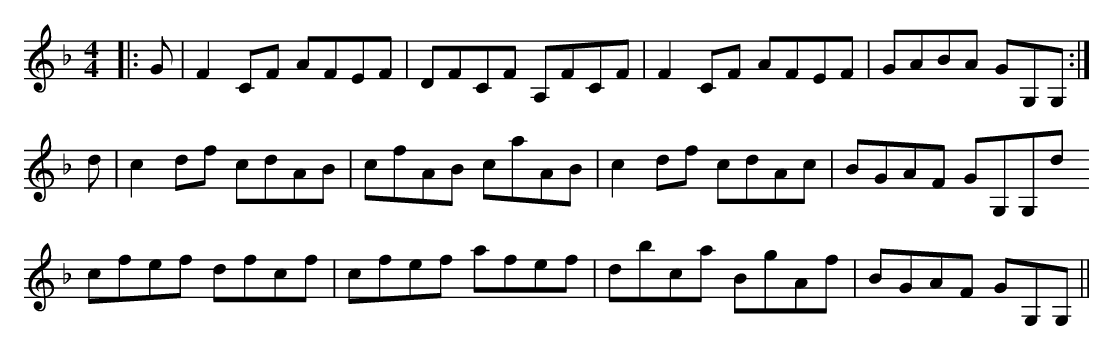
X:1
M:4/4
K:F
|:G|F2 CF AFEF|DFCF A,FCF|F2 CF AFEF|GABA GG,G,:|
d|c2 df cdAB|cfAB caAB|c2 df cdAc|BGAF GG,G,d
cfef dfcf|cfef afef|dbca BgAf|BGAF GG,G,||
